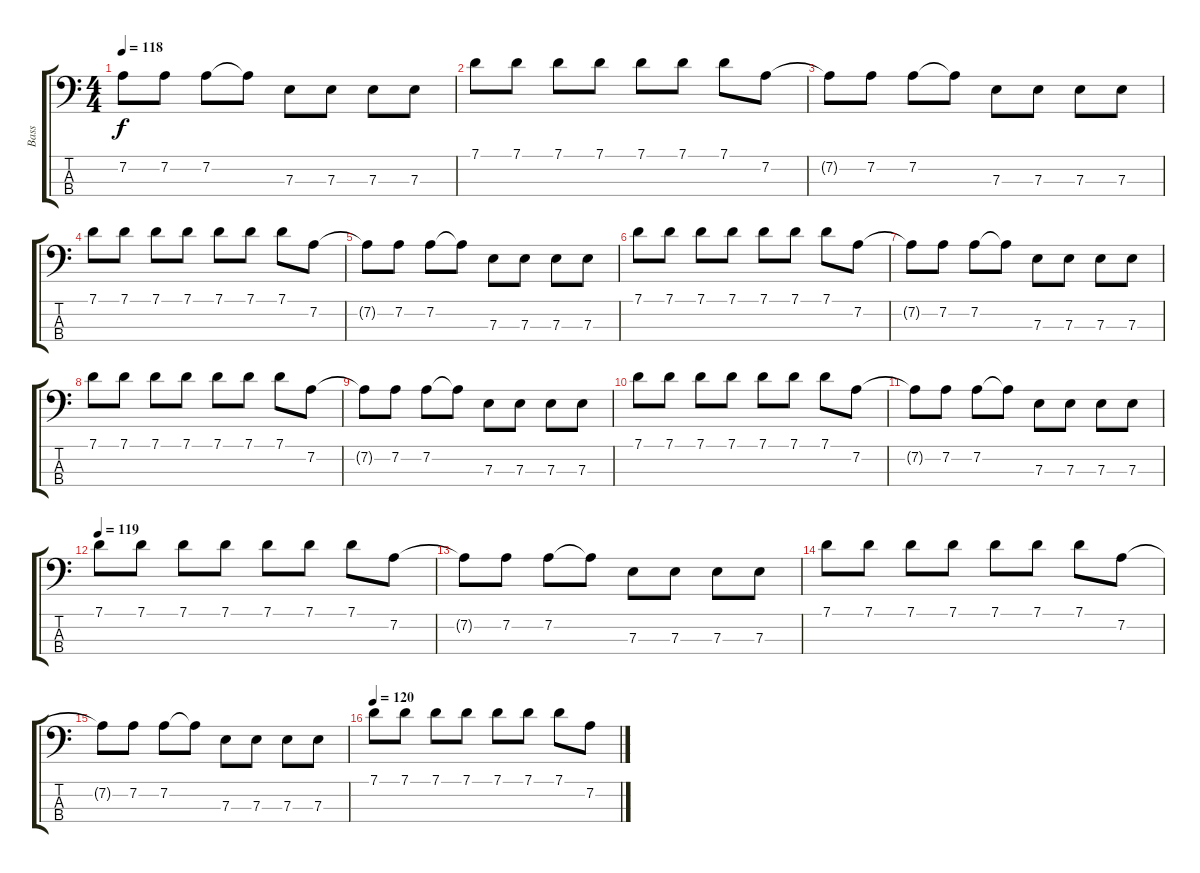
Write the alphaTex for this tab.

\track ("Bass" "Bass") {instrument electricbassfinger}
\staff {score tabs}
\tuning (G2 D2 A1 E1) {hide}
\ts (4 4)
\tempo 118
\clef f4
\ks c
7.2{t}.8{dy f} 7.2.8 7.2.8 7.2{t}.8 7.3.8 7.3.8 7.3.8 7.3.8 |
7.1.8 7.1.8 7.1.8 7.1.8 7.1.8 7.1.8 7.1.8 7.2.8 |
7.2{t}.8 7.2.8 7.2.8 7.2{t}.8 7.3.8 7.3.8 7.3.8 7.3.8 |
7.1.8 7.1.8 7.1.8 7.1.8 7.1.8 7.1.8 7.1.8 7.2.8 |
7.2{t}.8 7.2.8 7.2.8 7.2{t}.8 7.3.8 7.3.8 7.3.8 7.3.8 |
7.1.8 7.1.8 7.1.8 7.1.8 7.1.8 7.1.8 7.1.8 7.2.8 |
7.2{t}.8 7.2.8 7.2.8 7.2{t}.8 7.3.8 7.3.8 7.3.8 7.3.8 |
7.1.8 7.1.8 7.1.8 7.1.8 7.1.8 7.1.8 7.1.8 7.2.8 |
7.2{t}.8 7.2.8 7.2.8 7.2{t}.8 7.3.8 7.3.8 7.3.8 7.3.8 |
7.1.8 7.1.8 7.1.8 7.1.8 7.1.8 7.1.8 7.1.8 7.2.8 |
7.2{t}.8 7.2.8 7.2.8 7.2{t}.8 7.3.8 7.3.8 7.3.8 7.3.8 |
\tempo 119
7.1.8 7.1.8 7.1.8 7.1.8 7.1.8 7.1.8 7.1.8 7.2.8 |
7.2{t}.8 7.2.8 7.2.8 7.2{t}.8 7.3.8 7.3.8 7.3.8 7.3.8 |
7.1.8 7.1.8 7.1.8 7.1.8 7.1.8 7.1.8 7.1.8 7.2.8 |
7.2{t}.8 7.2.8 7.2.8 7.2{t}.8 7.3.8 7.3.8 7.3.8 7.3.8 |
\tempo 120
7.1.8 7.1.8 7.1.8 7.1.8 7.1.8 7.1.8 7.1.8 7.2.8
